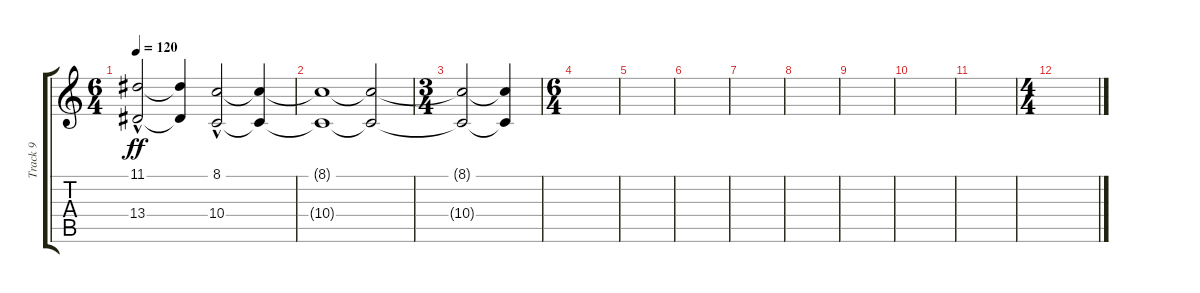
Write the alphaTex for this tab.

\track ("Track 9" "Track 9") {instrument fx7echoes}
\staff {score tabs}
\tuning (E4 B3 G3 D3 A2 E2) {hide}
\ts (6 4)
\tempo 120
\clef g2
\ks c
(11.1{hac} 13.4{hac}).2{dy ff} (11.1{t} 13.4{t}).4 (8.1{hac} 10.4{hac}).2 (8.1{t} 10.4{t}).4 |
(8.1{t} 10.4{t}).1 (8.1{t} 10.4{t}).2 |
\ts (3 4)
(8.1{t} 10.4{t}).2 (8.1{t} 10.4{t}).4 |
\ts (6 4)
|
|
|
|
|
|
|
|
\ts (4 4)
